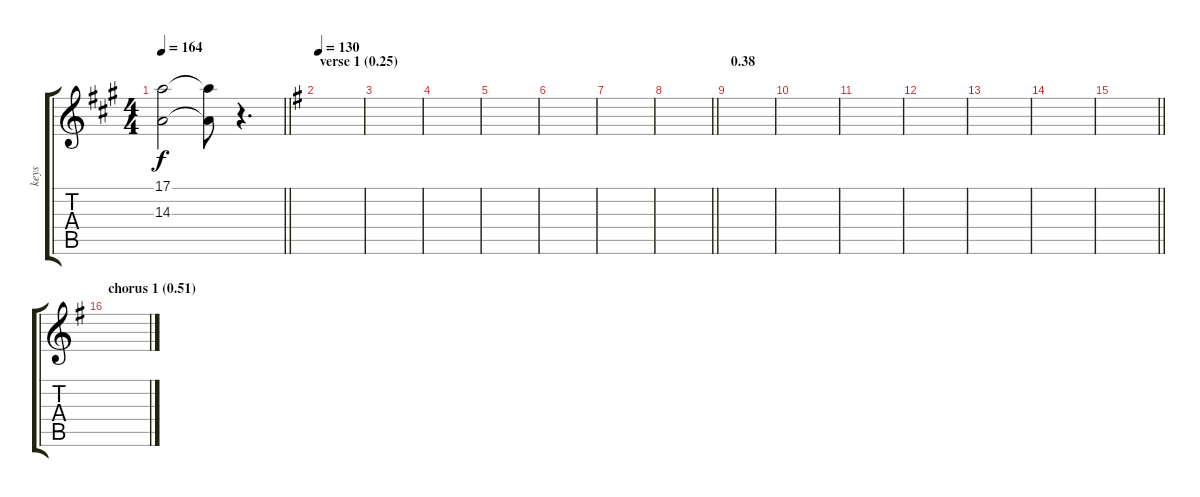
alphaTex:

\track ("keys" "keys") {instrument drawbarorgan}
\staff {score tabs}
\tuning (E4 B3 G3 D3 A2 E2) {hide}
\ts (4 4)
\tempo 164
\clef g2
\barLineRight lightlight
\ks a
(17.1{t} 14.3{t}).2{dy f} (17.1{t} 14.3{t}).8 r.4{d} |
\section ("" "verse 1 (0.25)")
\tempo 130
\ks g
|
|
|
|
|
|
\barLineRight lightlight
|
\section ("" "0.38")
|
|
|
|
|
|
\barLineRight lightlight
|
\section ("" "chorus 1 (0.51)")
